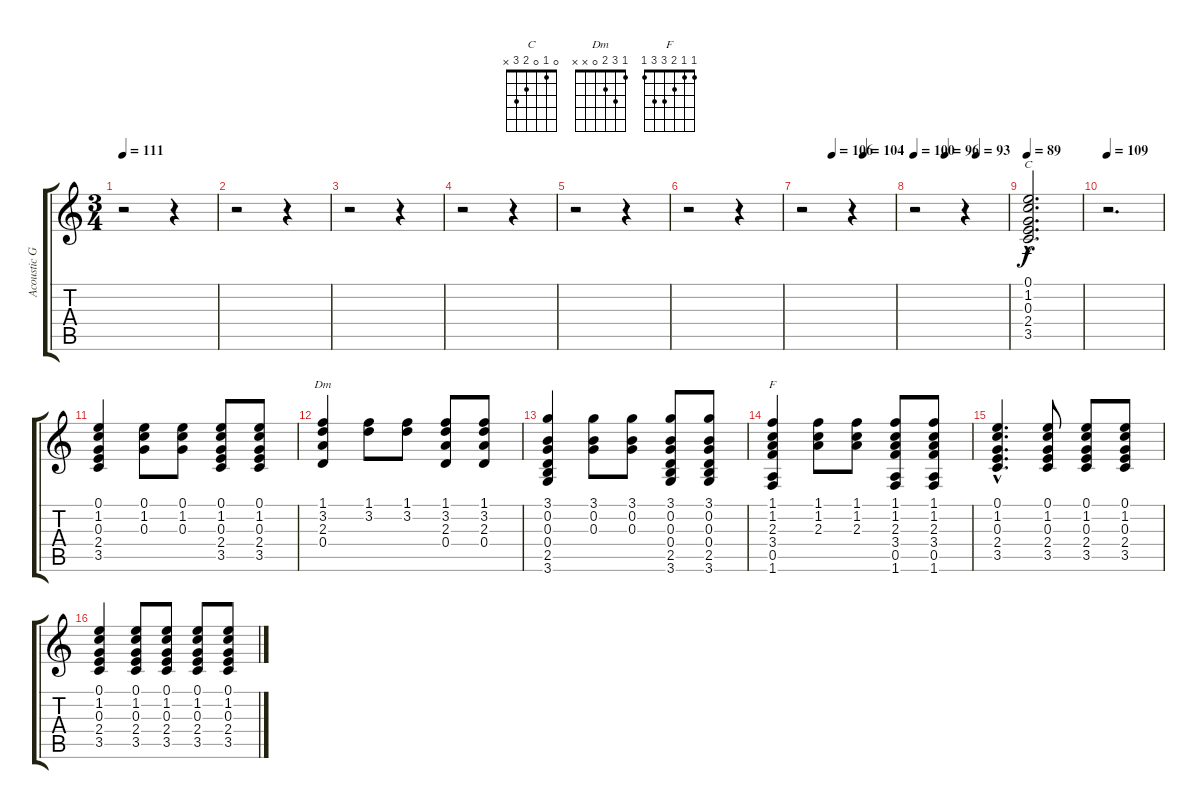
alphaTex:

\track ("Acoustic Guitar" "Acoustic G") {instrument acousticguitarsteel}
\staff {score tabs}
\tuning (E4 B3 G3 D3 A2 E2) {hide}
\chord ("C" 0 1 0 2 3 x)
\chord ("Dm" 1 3 2 0 x x)
\chord ("F" 1 1 2 3 3 1)
\ts (3 4)
\tempo 111
\clef g2
\ks c
r.2{dy f instrument acousticguitarsteel} r.4 |
r.2 r.4 |
r.2 r.4 |
r.2 r.4 |
r.2 r.4 |
r.2 r.4 |
\tempo (106 0.3333333333333333)
\tempo (104 0.6666666666666666)
r.2 r.4 |
\tempo 100
\tempo (96 0.3333333333333333)
\tempo (93 0.6666666666666666)
r.2 r.4 |
\tempo 89
(0.1{hac} 1.2{hac} 0.3{hac} 2.4{hac} 3.5{hac}).2{d ch "C"} |
\tempo 109
r.2{d} |
(0.1 1.2 0.3 2.4 3.5).4 (0.1 1.2 0.3).8 (0.1 1.2 0.3).8 (0.1 1.2 0.3 2.4 3.5).8 (0.1 1.2 0.3 2.4 3.5).8 |
(1.1 3.2 2.3 0.4).4{ch "Dm"} (1.1 3.2).8 (1.1 3.2).8 (1.1 3.2 2.3 0.4).8 (1.1 3.2 2.3 0.4).8 |
(3.1 0.2 0.3 0.4 2.5 3.6).4 (3.1 0.2 0.3).8 (3.1 0.2 0.3).8 (3.1 0.2 0.3 0.4 2.5 3.6).8 (3.1 0.2 0.3 0.4 2.5 3.6).8 |
(1.1 1.2 2.3 3.4 0.5 1.6).4{ch "F"} (1.1 1.2 2.3).8 (1.1 1.2 2.3).8 (1.1 1.2 2.3 3.4 0.5 1.6).8 (1.1 1.2 2.3 3.4 0.5 1.6).8 |
(0.1{hac} 1.2{hac} 0.3{hac} 2.4{hac} 3.5{hac}).4{d} (0.1 1.2 0.3 2.4 3.5).8 (0.1 1.2 0.3 2.4 3.5).8 (0.1 1.2 0.3 2.4 3.5).8 |
(0.1 1.2 0.3 2.4 3.5).4 (0.1 1.2 0.3 2.4 3.5).8 (0.1 1.2 0.3 2.4 3.5).8 (0.1 1.2 0.3 2.4 3.5).8 (0.1 1.2 0.3 2.4 3.5).8
